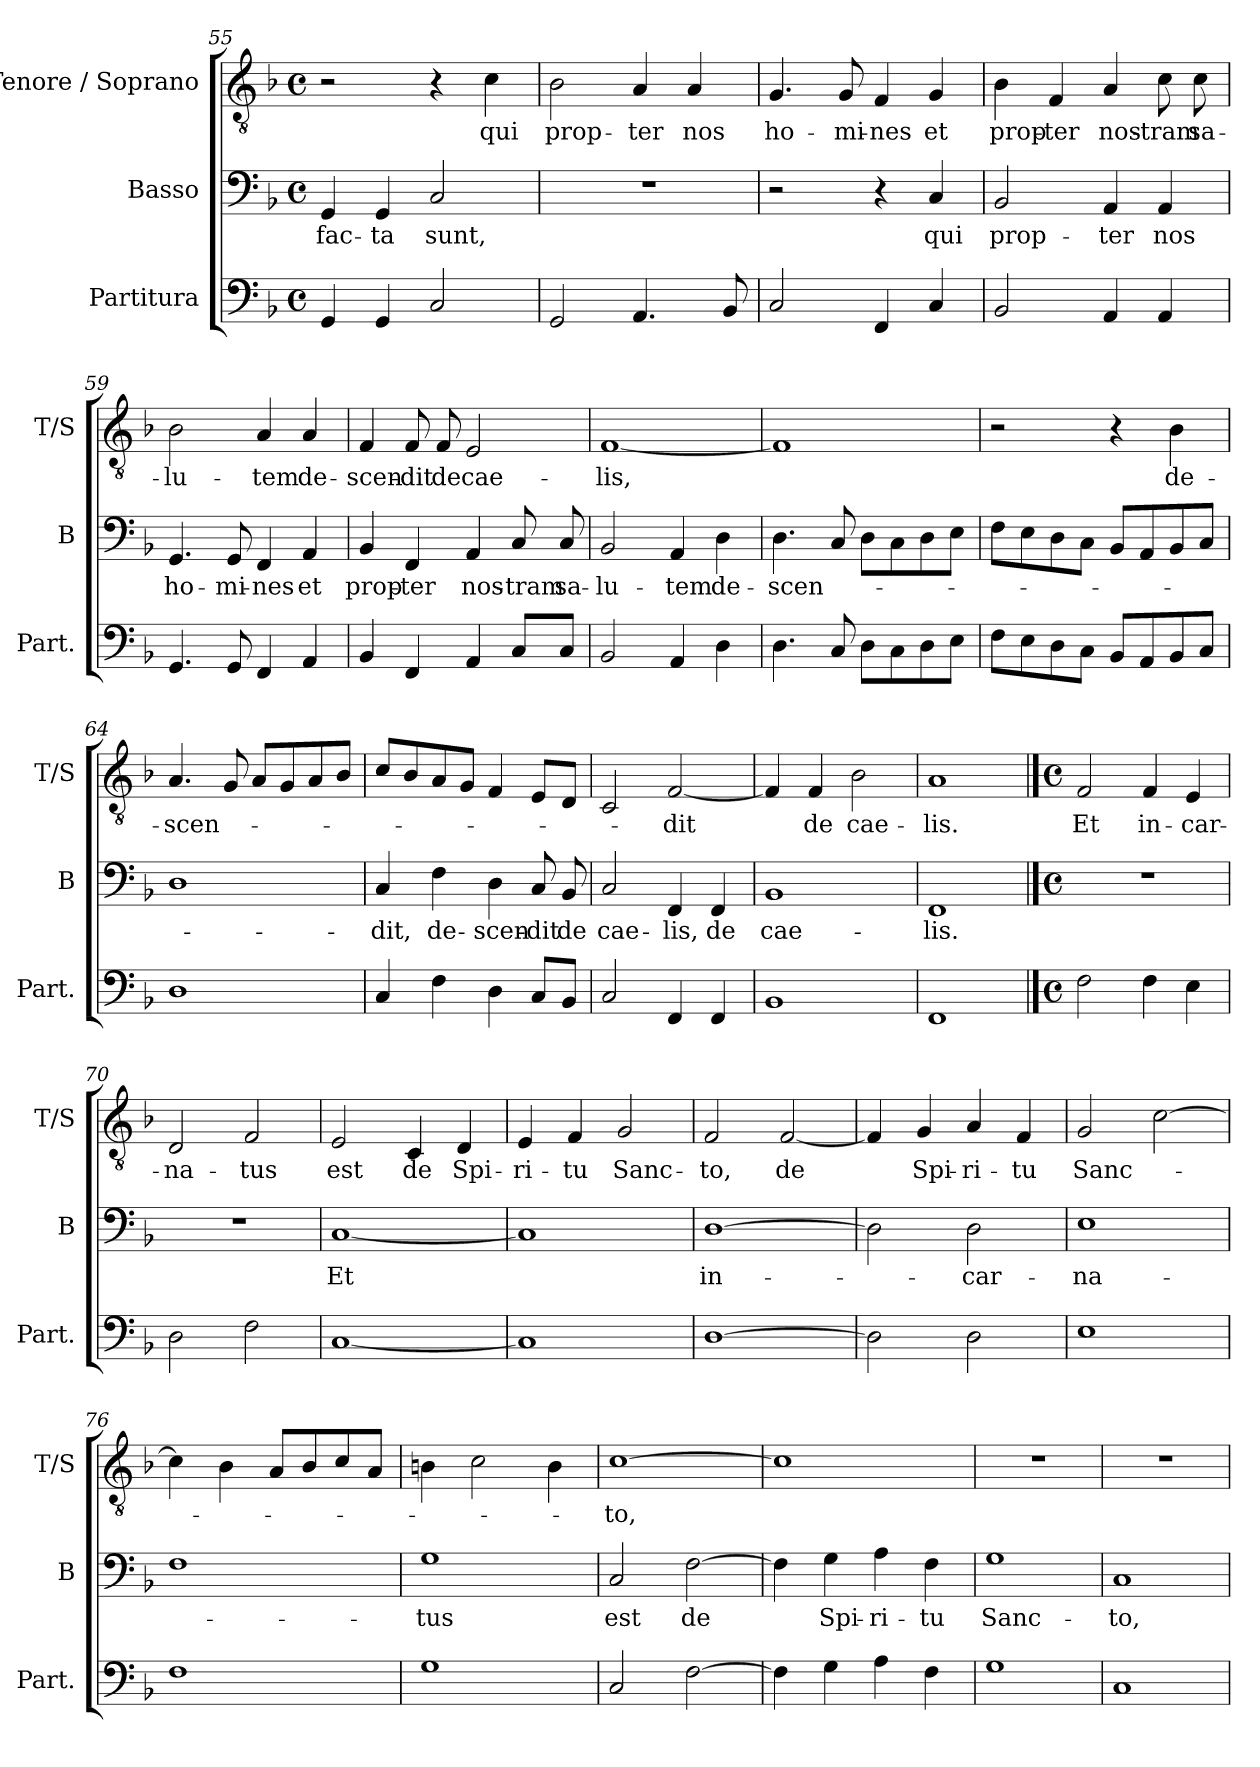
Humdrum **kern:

**kern	**kern	**text	**kern	**text
*part3	*part2	*part2	*part1	*part1
*staff3	*staff2	*staff2	*staff1	*staff1
*I"Partitura	*I"Basso	*	*I"Tenore / Soprano	*
*I'Part.	*I'B	*	*I'T/S	*
*clefF4	*clefF4	*	*clefGv2	*
*k[b-]	*k[b-]	*	*k[b-]	*
*F:	*F:	*	*F:	*
*M4/4	*M4/4	*	*M4/4	*
*met(c)	*met(c)	*	*met(c)	*
=55	=55	=55	=55	=55
4GG/	4GG/	fac-	2r	.
4GG/	4GG/	-ta	.	.
2C/	2C/	sunt,	4r	.
.	.	.	4c\	qui
=56	=56	=56	=56	=56
2GG/	1r	.	2B-\	prop-
4.AA/	.	.	4A/	-ter
.	.	.	4A/	nos
8BB-/	.	.	.	.
=57	=57	=57	=57	=57
2C/	2r	.	4.G/	ho-
.	.	.	8G/	-mi-
4FF/	4r	.	4F/	-nes
4C/	4C/	qui	4G/	et
=58	=58	=58	=58	=58
2BB-/	2BB-/	prop-	4B-\	prop-
.	.	.	4F/	-ter
4AA/	4AA/	-ter	4A/	nos-
4AA/	4AA/	nos	8c\	-tram
.	.	.	8c\	sa-
=59	=59	=59	=59	=59
4.GG/	4.GG/	ho-	2B-\	-lu-
8GG/	8GG/	-mi-	.	.
4FF/	4FF/	-nes	4A/	-tem
4AA/	4AA/	et	4A/	de-
=60	=60	=60	=60	=60
4BB-/	4BB-/	prop-	4F/	-scen-
4FF/	4FF/	-ter	8F/	-dit
.	.	.	8F/	de
4AA/	4AA/	nos-	2E/	cae-
8C/L	8C/	-tram	.	.
8C/J	8C/	sa-	.	.
=61	=61	=61	=61	=61
2BB-/	2BB-/	-lu-	[1F	-lis,
4AA>/	4AA/	-tem	.	.
4D\	4D\	de-	.	.
=62	=62	=62	=62	=62
4.D\	4.D\	-scen-	1F]	.
8C/	8C/	.	.	.
8D\L	8D\L	.	.	.
8C\	8C\	.	.	.
8D\	8D\	.	.	.
8E\J	8E\J	.	.	.
=63	=63	=63	=63	=63
8F\L	8F\L	.	2r	.
8E\	8E\	.	.	.
8D\	8D\	.	.	.
8C\J	8C\J	.	.	.
8BB-/L	8BB-/L	.	4r	.
8AA/	8AA/	.	.	.
8BB-/	8BB-/	.	4B-\	de-
8C/J	8C/J	.	.	.
=64	=64	=64	=64	=64
1D	1D	.	4.A/	-scen-
.	.	.	8G/	.
.	.	.	8A/L	.
.	.	.	8G/	.
.	.	.	8A/	.
.	.	.	8B-/J	.
=65	=65	=65	=65	=65
4C/	4C/	-dit,	8c/L	.
.	.	.	8B-/	.
4F\	4F\	de-	8A/	.
.	.	.	8G/J	.
4D\	4D\	-scen-	4F/	.
8C/L	8C/	-dit	8E/L	.
8BB-/J	8BB-/	de	8D/J	.
=66	=66	=66	=66	=66
2C/	2C/	cae-	2C/	.
4FF/	4FF/	-lis,	[2F/	-dit
4FF/	4FF/	de	.	.
=67	=67	=67	=67	=67
1BB-	1BB-	cae-	4F/]	.
.	.	.	4F/	de
.	.	.	2B-\	cae-
=68	=68	=68	=68	=68
1FF	1FF	-lis.	1A	-lis.
==69	==69	==69	==69	==69
*M4/4	*M4/4	*	*M4/4	*
*met(c)	*met(c)	*	*met(c)	*
2F\	1r	.	2F/	Et
4F\	.	.	4F/	in-
4E\	.	.	4E/	-car-
=70	=70	=70	=70	=70
2D\	1r	.	2D/	-na-
2F\	.	.	2F/	-tus
=71	=71	=71	=71	=71
[1C	[1C	Et	2E/	est
.	.	.	4C/	de
.	.	.	4D/	Spi-
=72	=72	=72	=72	=72
1C]	1C]	.	4E/	-ri-
.	.	.	4F/	-tu
.	.	.	2G/	Sanc-
=73	=73	=73	=73	=73
[1D	[1D	in-	2F/	-to,
.	.	.	[2F/	de
=74	=74	=74	=74	=74
2D\]	2D\]	.	4F/]	.
.	.	.	4G/	Spi-
2D\	2D\	-car-	4A/	-ri-
.	.	.	4F/	-tu
=75	=75	=75	=75	=75
1E>	1E	-na-	2G/	Sanc-
.	.	.	[2c\	.
=76	=76	=76	=76	=76
1F	1F	.	4c\]	.
.	.	.	4B-\	.
.	.	.	8A/L	.
.	.	.	8B-/	.
.	.	.	8c/	.
.	.	.	8A/J	.
=77	=77	=77	=77	=77
1G	1G	-tus	4Bn\	.
.	.	.	2c\	.
.	.	.	4B\	.
=78	=78	=78	=78	=78
2C/	2C/	est	[1c	-to,
[2F\	[2F\	de	.	.
=79	=79	=79	=79	=79
4F\]	4F\]	.	1c]	.
4G\	4G\	Spi-	.	.
4A\	4A\	-ri-	.	.
4F\	4F\	-tu	.	.
=80	=80	=80	=80	=80
1G	1G	Sanc-	1r	.
=81	=81	=81	=81	=81
1C	1C	-to,	1r	.
=	=	=	=	=
*-	*-	*-	*-	*-
